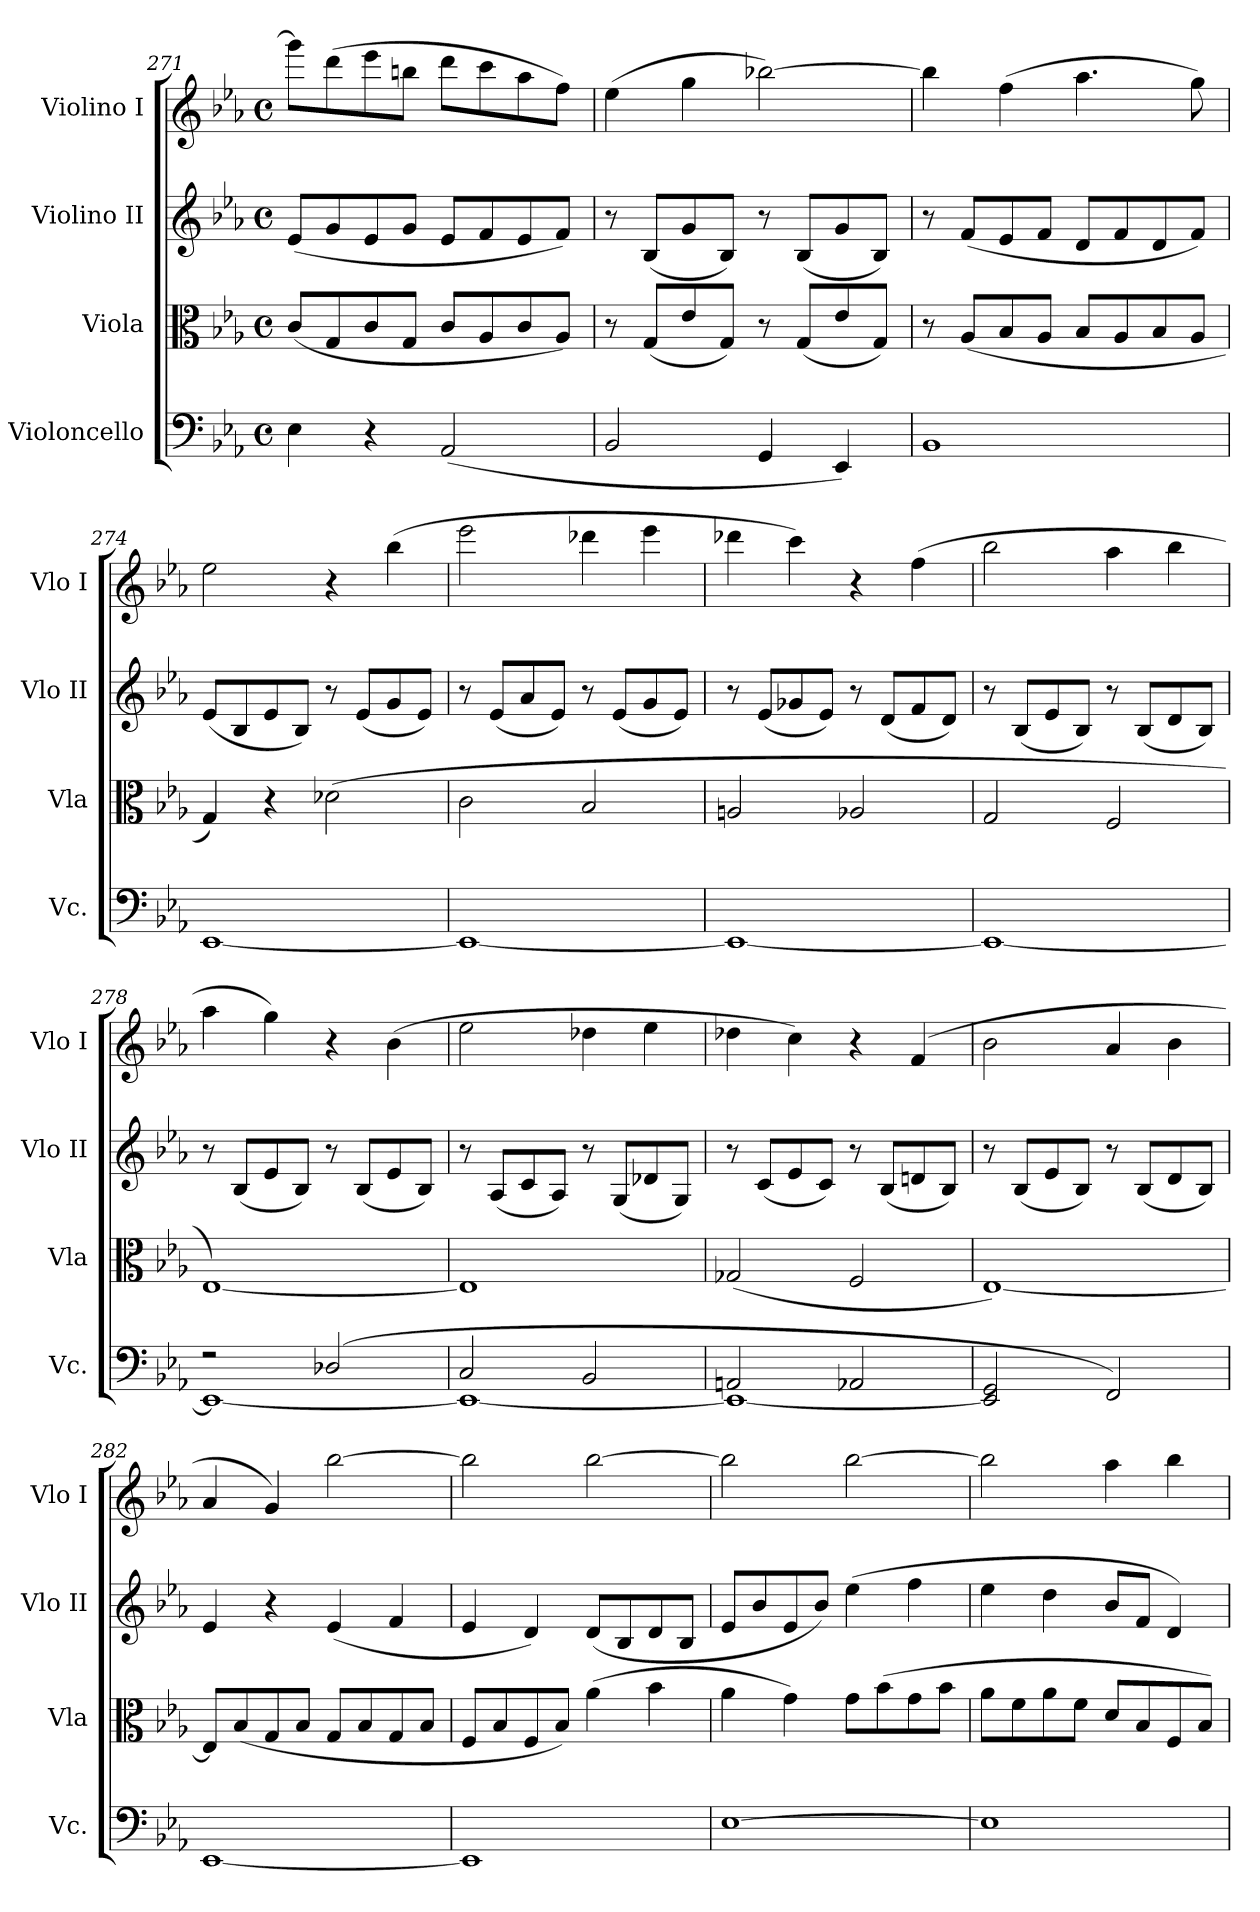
**kern	**kern	**kern	**kern
*part4	*part3	*part2	*part1
*staff4	*staff3	*staff2	*staff1
*I"Violoncello	*I"Viola	*I"Violino II	*I"Violino I
*I'Vc.	*I'Vla	*I'Vlo II	*I'Vlo I
!!LO:LB:g=z
*clefF4	*clefC3	*clefG2	*clefG2
*k[b-e-a-]	*k[b-e-a-]	*k[b-e-a-]	*k[b-e-a-]
*M4/4	*M4/4	*M4/4	*M4/4
*met(c)	*met(c)	*met(c)	*met(c)
=271	=271	=271	=271
4E-\	(8c/L	(8e-/L	8ggg\L]
.	8G/	8g/	(>8ddd\
4r	8c/	8e-/	8eee-\
.	8G/J	8g/J	8bbn\J
(>2AA-/	8c/L	8e-/L	8ddd\L
.	8A-/	8f/	8ccc\
.	8c/	8e-/	8aa-\
.	8A-/J)	8f/J)	8ff\J)
=272	=272	=272	=272
2BB-/	8r	8r	(>4ee-\
.	(8G/L	(8B-/L	.
.	8e-/	8g/	4gg\
.	8G/J)	8B-/J)	.
4GG/	8r	8r	[2bb-X\)
.	(8G/L	(8B-/L	.
4EE-/)	8e-/	8g/	.
.	8G/J)	8B-/J)	.
=273	=273	=273	=273
1BB-	8r	8r	4bb-\]
.	(8A-/L	(8f/L	.
.	8B-/	8e-/	(>4ff\
.	8A-/J	8f/J	.
.	8B-/L	8d/L	4.aa-\
.	8A-/	8f/	.
.	8B-/	8d/	.
.	8A-/J	8f/J)	8gg\)
=274	=274	=274	=274
[1EE-	4G/)	(8e-/L	2ee-\
.	.	8B-/	.
.	4r	8e-/	.
.	.	8B-/J)	.
.	(>2d-X\	8r	4r
.	.	(8e-/L	.
.	.	8g/	(>4bb-\
.	.	8e-/J)	.
=275	=275	=275	=275
1EE-_	2c\	8r	2eee-\
.	.	(8e-/L	.
.	.	8a-/	.
.	.	8e-/J)	.
.	2B-/	8r	4ddd-X\
.	.	(8e-/L	.
.	.	8g/	4eee-\
.	.	8e-/J)	.
=276	=276	=276	=276
1EE-_	2An/	8r	4ddd-X\
.	.	(8e-/L	.
.	.	8g-X/	4ccc\)
.	.	8e-/J)	.
.	2A-X/	8r	4r
.	.	(8d/L	.
.	.	8f/	(>4ff\
.	.	8d/J)	.
=277	=277	=277	=277
1EE-_	2G/	8r	2bb-\
.	.	(8B-/L	.
.	.	8e-/	.
.	.	8B-/J)	.
.	2F/	8r	4aa-\
.	.	(8B-/L	.
.	.	8d/	4bb-\
.	.	8B-/J)	.
!!LO:LB:g=z
=278	=278	=278	=278
*^	*	*	*
2r	1EE-_	[1E-)	8r	4aa-\
.	.	.	(8B-/L	.
.	.	.	8e-/	4gg\)
.	.	.	8B-/J)	.
(>2D-X/	.	.	8r	4r
.	.	.	(8B-/L	.
.	.	.	8e-/	(>4b-\
.	.	.	8B-/J)	.
=279	=279	=279	=279	=279
2C/	1EE-_	1E-]	8r	2ee-\
.	.	.	(8A-/L	.
.	.	.	8c/	.
.	.	.	8A-/J)	.
2BB-/	.	.	8r	4dd-X\
.	.	.	(8G/L	.
.	.	.	8d-X/	4ee-\
.	.	.	8G/J)	.
=280	=280	=280	=280	=280
2AAn/	1EE-_	(2G-X/	8r	4dd-X\
.	.	.	(8c/L	.
.	.	.	8e-/	4cc\)
.	.	.	8c/J)	.
2AA-X/	.	2F/	8r	4r
.	.	.	(8B-/L	.
.	.	.	8dn/	(>4f/
.	.	.	8B-/J)	.
*v	*v	*	*	*
=281	=281	=281	=281
2EE-/] 2GG/	[1E-)	8r	2b-\
.	.	(8B-/L	.
.	.	8e-/	.
.	.	8B-/J)	.
2FF/)	.	8r	4a-/
.	.	(8B-/L	.
.	.	8d/	4b-\
.	.	8B-/J)	.
=282	=282	=282	=282
[1EE-	8E-/L]	4e-/	4a-/
.	(>8B-/	.	.
.	8G/	4r	4g/)
.	8B-/J	.	.
.	8G/L	(4e-/	[2bb-\
.	8B-/	.	.
.	8G/	4f/	.
.	8B-/J	.	.
=283	=283	=283	=283
1EE-]	8F/L	4e-/	2bb-\]
.	8B-/	.	.
.	8F/	4d/)	.
.	8B-/J)	.	.
.	(>4a-\	(8d/L	[2bb-\
.	.	8B-/	.
.	4b-\	8d/	.
.	.	8B-/J	.
=284	=284	=284	=284
[1E-	4a-\	8e-/L	2bb-\]
.	.	8b-/	.
.	4g\)	8e-/	.
.	.	8b-/J)	.
.	8g\L	(>4ee-\	[2bb-\
.	(>8b-\	.	.
.	8g\	4ff\	.
.	8b-\J	.	.
!!LO:PB:g=z
=285	=285	=285	=285
1E-]	8a-\L	4ee-\	2bb-\]
.	8f\	.	.
.	8a-\	4dd\	.
.	8f\J	.	.
.	8d/L	8b-/L	4aa-\
.	8B-/	8f/J	.
.	8F/	4d/)	4bb-\
.	8B-/J)	.	.
=	=	=	=
*-	*-	*-	*-
